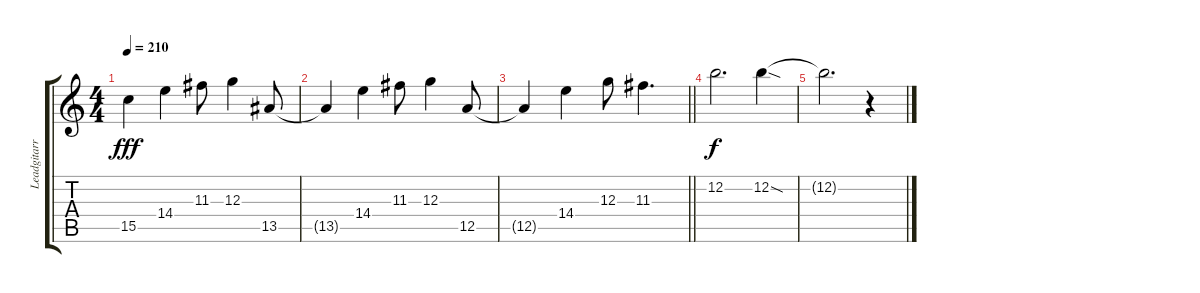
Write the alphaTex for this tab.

\track ("Leadgitarre" "Leadgitarr") {instrument overdrivenguitar}
\staff {score tabs}
\tuning (E4 B3 G3 D3 A2 E2) {hide}
\ts (4 4)
\tempo 210
\clef g2
\ks c
15.5{t}.4{dy fff} 14.4.4 11.3.8 12.3.4 13.5.8 |
13.5{t}.4 14.4.4 11.3.8 12.3.4 12.5.8 |
\barLineRight lightlight
12.5{t}.4 14.4.4 12.3.8 11.3.4{d} |
12.2.2{d dy f} 12.2{sod}.4 |
12.2{t}.2{d} r.4
